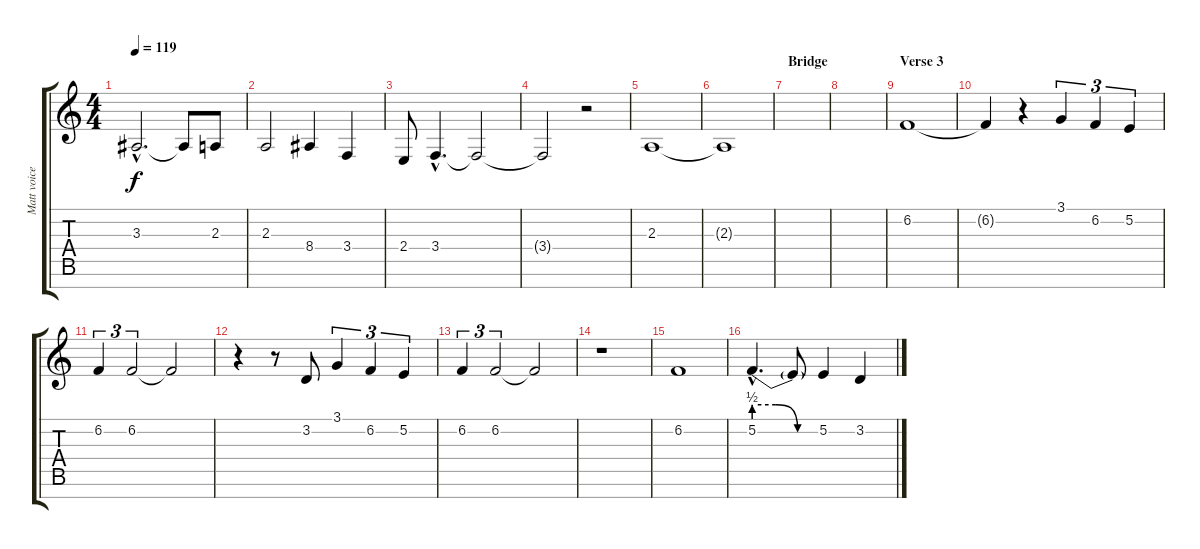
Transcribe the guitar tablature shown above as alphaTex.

\track ("Matt voice" "Matt voice") {instrument viola}
\staff {score tabs}
\tuning (E4 B3 G3 D3 A2 E2 B1) {hide}
\ts (4 4)
\tempo 119
\clef g2
\ks c
3.3{hac}.2{d dy f} 3.3{t}.8 2.3.8 |
2.3.2 8.4.4 3.4.4 |
2.4.8 3.4{hac}.4{d} 3.4{t}.2 |
3.4{t}.2 r.2 |
2.3.1 |
2.3{t}.1 |
\section ("" "Bridge")
|
|
\section ("" "Verse 3")
6.2.1 |
6.2{t}.4 r.4 3.1.4{tu (3 2)} 6.2.4{tu (3 2)} 5.2.4{tu (3 2)} |
6.2.4{tu (3 2)} 6.2.2{tu (3 2)} 6.2{t}.2 |
r.4 r.8 3.2.8 3.1.4{tu (3 2)} 6.2.4{tu (3 2)} 5.2.4{tu (3 2)} |
6.2.4{tu (3 2)} 6.2.2{tu (3 2)} 6.2{t}.2 |
r.1 |
6.2.1 |
5.2{be (custom 0 2 20 2 40 0 60 0) hac}.4{d} 5.2{t}.8 5.2.4 3.2.4
